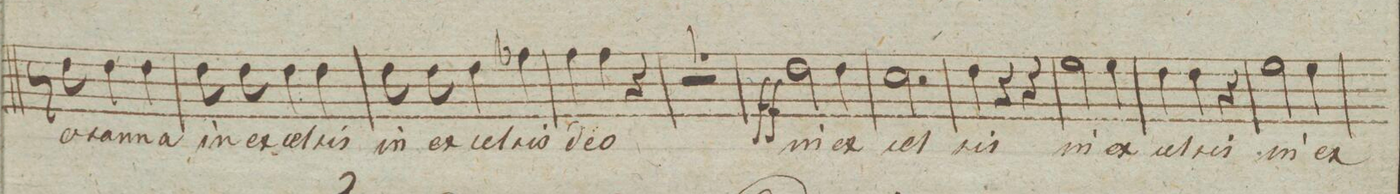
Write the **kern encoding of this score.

**kern	**text	**dynam
*I"Tenore.	*	*
*clefC4	*	*
*k[]	*	*
*M3/4	*	*
8r	.	.
8c\	o-	.
4c\	-san-	.
4c\	-na	.
=117	=117	=117
8c\	in	.
8c\	ex-	.
4c\	-cel-	.
4c\	-sis	.
=118	=118	=118
8c\	in	.
8c\	ex-	.
4c\	-cel-	.
4e-X\	-sis	.
=119	=119	=119
4e\	de-	.
4e\	-o	.
4r	.	.
=120	=120	=120
2.r	.	.
=121	=121	=121
2c\	in	ff
4c\	ex-	.
=122	=122	=122
2.B\	-cel-	.
=123	=123	=123
4c\	-sis	.
4r	.	.
4r	.	.
=124	=124	=124
2d\	in	.
4d\	ex-	.
=125	=125	=125
4c\	-cel-	.
4c\	-sis	.
4r	.	.
=126	=126	=126
2d\	in	.
4d\	ex-	.
=127	=127	=127
*-	*-	*-
